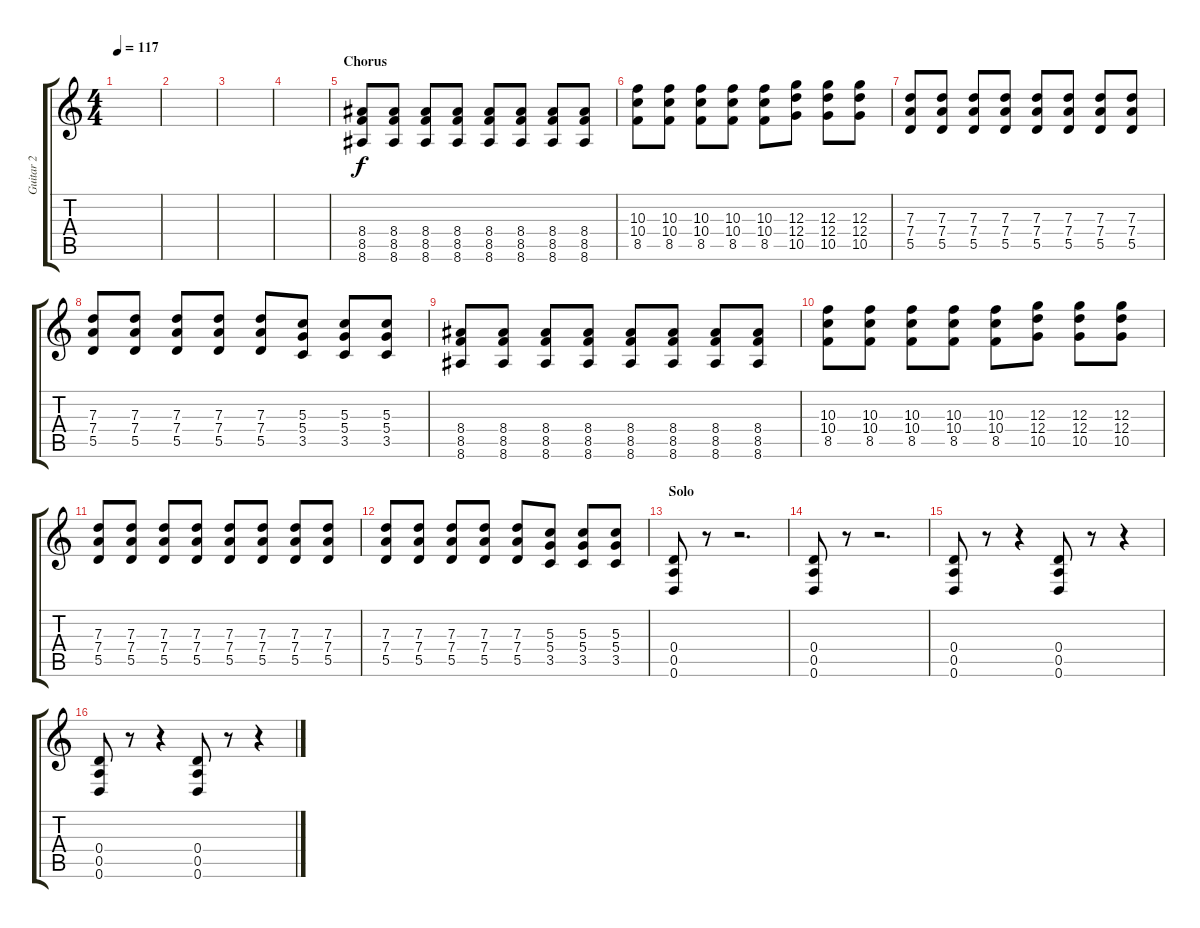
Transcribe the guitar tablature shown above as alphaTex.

\track ("Guitar 2" "Guitar 2") {instrument distortionguitar}
\staff {score tabs}
\tuning (E4 B3 G3 D3 A2 D2) {hide}
\ts (4 4)
\tempo 117
\clef g2
\ks c
|
|
|
|
\section ("" "Chorus")
(8.4 8.5 8.6).8 (8.4 8.5 8.6).8 (8.4 8.5 8.6).8 (8.4 8.5 8.6).8 (8.4 8.5 8.6).8 (8.4 8.5 8.6).8 (8.4 8.5 8.6).8 (8.4 8.5 8.6).8 |
(10.3 10.4 8.5).8 (10.3 10.4 8.5).8 (10.3 10.4 8.5).8 (10.3 10.4 8.5).8 (10.3 10.4 8.5).8 (12.3 12.4 10.5).8 (12.3 12.4 10.5).8 (12.3 12.4 10.5).8 |
(7.3 7.4 5.5).8 (7.3 7.4 5.5).8 (7.3 7.4 5.5).8 (7.3 7.4 5.5).8 (7.3 7.4 5.5).8 (7.3 7.4 5.5).8 (7.3 7.4 5.5).8 (7.3 7.4 5.5).8 |
(7.3 7.4 5.5).8 (7.3 7.4 5.5).8 (7.3 7.4 5.5).8 (7.3 7.4 5.5).8 (7.3 7.4 5.5).8 (5.3 5.4 3.5).8 (5.3 5.4 3.5).8 (5.3 5.4 3.5).8 |
(8.4 8.5 8.6).8 (8.4 8.5 8.6).8 (8.4 8.5 8.6).8 (8.4 8.5 8.6).8 (8.4 8.5 8.6).8 (8.4 8.5 8.6).8 (8.4 8.5 8.6).8 (8.4 8.5 8.6).8 |
(10.3 10.4 8.5).8 (10.3 10.4 8.5).8 (10.3 10.4 8.5).8 (10.3 10.4 8.5).8 (10.3 10.4 8.5).8 (12.3 12.4 10.5).8 (12.3 12.4 10.5).8 (12.3 12.4 10.5).8 |
(7.3 7.4 5.5).8 (7.3 7.4 5.5).8 (7.3 7.4 5.5).8 (7.3 7.4 5.5).8 (7.3 7.4 5.5).8 (7.3 7.4 5.5).8 (7.3 7.4 5.5).8 (7.3 7.4 5.5).8 |
(7.3 7.4 5.5).8 (7.3 7.4 5.5).8 (7.3 7.4 5.5).8 (7.3 7.4 5.5).8 (7.3 7.4 5.5).8 (5.3 5.4 3.5).8 (5.3 5.4 3.5).8 (5.3 5.4 3.5).8 |
\section ("" "Solo")
(0.4 0.5 0.6).8 r.8 r.2{d} |
(0.4 0.5 0.6).8 r.8 r.2{d} |
(0.4 0.5 0.6).8 r.8 r.4 (0.4 0.5 0.6).8 r.8 r.4 |
(0.4 0.5 0.6).8 r.8 r.4 (0.4 0.5 0.6).8 r.8 r.4
